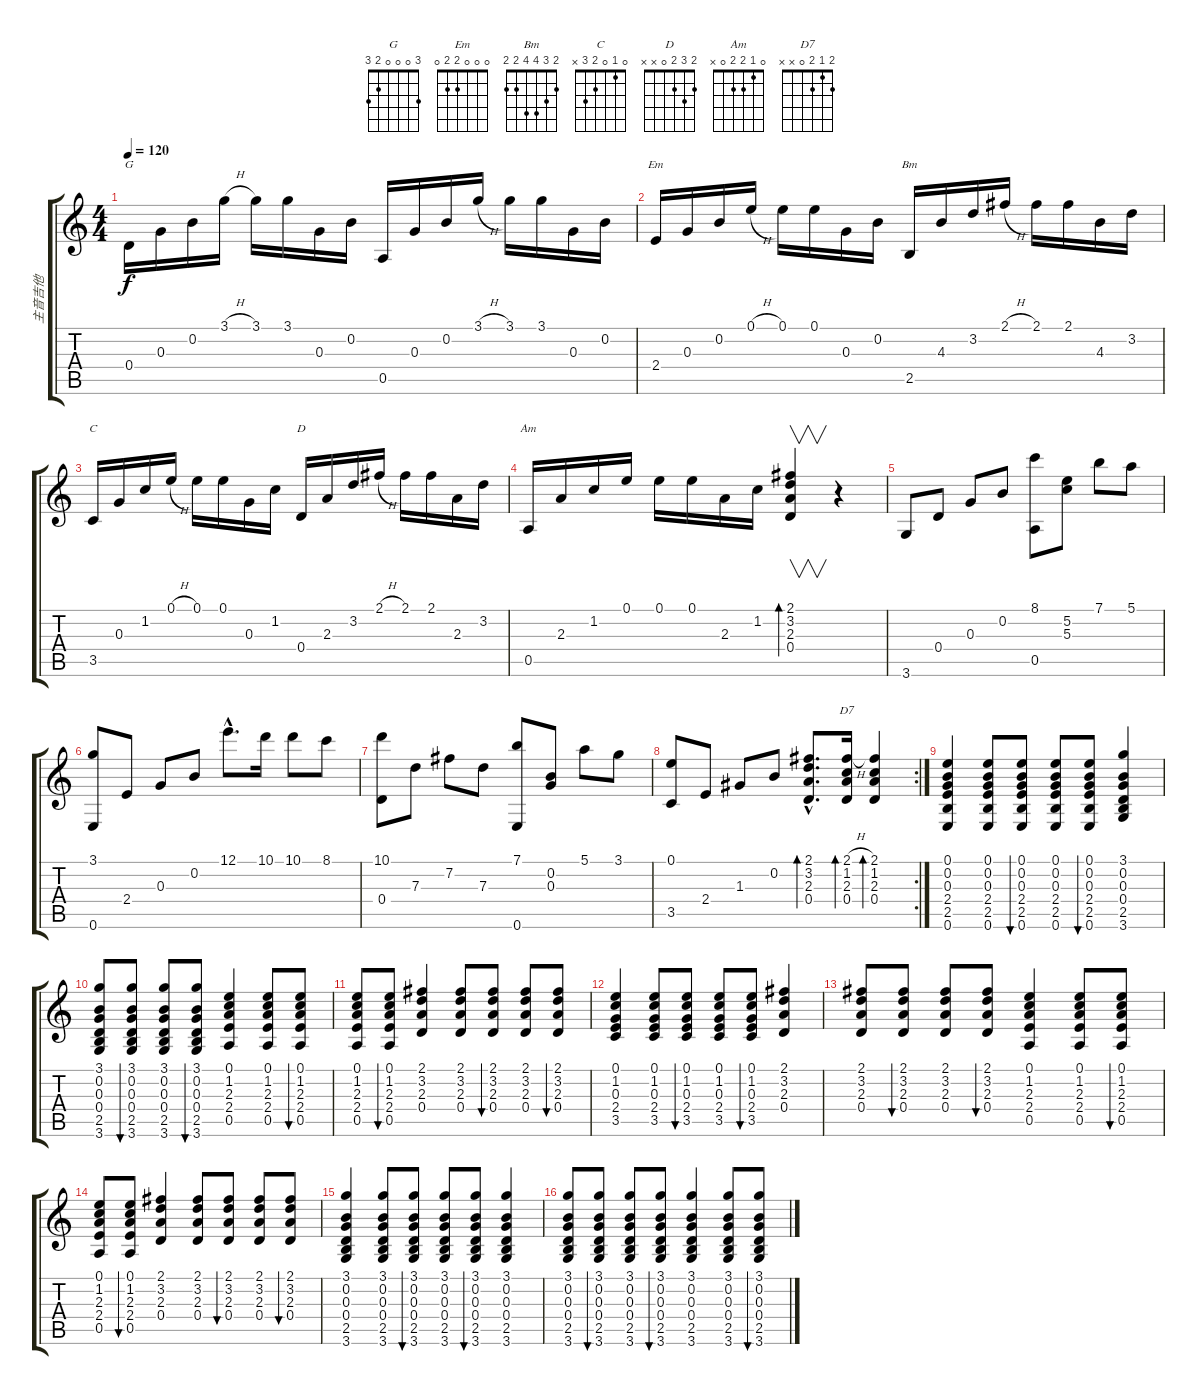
\track ("主音吉他" "主音吉他") {instrument acousticguitarnylon}
\staff {score tabs}
\tuning (E4 B3 G3 D3 A2 E2) {hide}
\chord ("G" 3 0 0 0 2 3)
\chord ("Em" 0 0 0 2 2 0)
\chord ("Bm" 2 3 4 4 2 2)
\chord ("C" 0 1 0 2 3 x)
\chord ("D" 2 3 2 0 x x)
\chord ("Am" 0 1 2 2 0 x)
\chord ("D7" 2 1 2 0 x x)
\ts (4 4)
\tempo 120
\clef g2
\ks c
0.4.16{ch "G" dy f} 0.3.16 0.2.16 3.1{h}.16 3.1.16 3.1.16 0.3.16 0.2.16 0.5.16 0.3.16 0.2.16 3.1{h}.16 3.1.16 3.1.16 0.3.16 0.2.16 |
2.4.16{ch "Em"} 0.3.16 0.2.16 0.1{h}.16 0.1.16 0.1.16 0.3.16 0.2.16 2.5.16{ch "Bm"} 4.3.16 3.2.16 2.1{h}.16 2.1.16 2.1.16 4.3.16 3.2.16 |
3.5.16{ch "C"} 0.3.16 1.2.16 0.1{h}.16 0.1.16 0.1.16 0.3.16 1.2.16 0.4.16{ch "D"} 2.3.16 3.2.16 2.1{h}.16 2.1.16 2.1.16 2.3.16 3.2.16 |
0.5.16{ch "Am"} 2.3.16 1.2.16 0.1.16 0.1.16 0.1.16 2.3.16 1.2.16 (2.1 3.2 2.3 0.4).4{v bd 480} r.4 |
3.6.8 0.4.8 0.3.8 0.2.8 (8.1 0.5).8 (5.2 5.3).8 7.1.8 5.1.8 |
(3.1 0.6).8 2.4.8 0.3.8 0.2.8 12.1{hac}.8{d} 10.1.16 10.1.8 8.1.8 |
(10.1 0.4).8 7.3.8 7.2.8 7.3.8 (7.1 0.6).8 (0.2 0.3).8 5.1.8 3.1.8 |
\rc 2
(0.1 3.5).8 2.4.8 1.3.8 0.2.8 (2.1{hac} 3.2{hac} 2.3{hac} 0.4{hac}).8{d bd 240} (2.1{h} 1.2 2.3 0.4).16{bd 240 ch "D7"} (2.1 1.2 2.3 0.4).4{bd 240} |
(0.1 0.2 0.3 2.4 2.5 0.6).4 (0.1 0.2 0.3 2.4 2.5 0.6).8 (0.1 0.2 0.3 2.4 2.5 0.6).8{bu 240} (0.1 0.2 0.3 2.4 2.5 0.6).8 (0.1 0.2 0.3 2.4 2.5 0.6).8{bu 240} (3.1 0.2 0.3 0.4 2.5 3.6).4 |
(3.1 0.2 0.3 0.4 2.5 3.6).8 (3.1 0.2 0.3 0.4 2.5 3.6).8{bu 240} (3.1 0.2 0.3 0.4 2.5 3.6).8 (3.1 0.2 0.3 0.4 2.5 3.6).8{bu 240} (0.1 1.2 2.3 2.4 0.5).4 (0.1 1.2 2.3 2.4 0.5).8 (0.1 1.2 2.3 2.4 0.5).8{bu 240} |
(0.1 1.2 2.3 2.4 0.5).8 (0.1 1.2 2.3 2.4 0.5).8{bu 240} (2.1 3.2 2.3 0.4).4 (2.1 3.2 2.3 0.4).8 (2.1 3.2 2.3 0.4).8{bu 240} (2.1 3.2 2.3 0.4).8 (2.1 3.2 2.3 0.4).8{bu 240} |
(0.1 1.2 0.3 2.4 3.5).4 (0.1 1.2 0.3 2.4 3.5).8 (0.1 1.2 0.3 2.4 3.5).8{bu 240} (0.1 1.2 0.3 2.4 3.5).8 (0.1 1.2 0.3 2.4 3.5).8{bu 240} (2.1 3.2 2.3 0.4).4 |
(2.1 3.2 2.3 0.4).8 (2.1 3.2 2.3 0.4).8{bu 240} (2.1 3.2 2.3 0.4).8 (2.1 3.2 2.3 0.4).8{bu 240} (0.1 1.2 2.3 2.4 0.5).4 (0.1 1.2 2.3 2.4 0.5).8 (0.1 1.2 2.3 2.4 0.5).8{bu 240} |
(0.1 1.2 2.3 2.4 0.5).8 (0.1 1.2 2.3 2.4 0.5).8{bu 240} (2.1 3.2 2.3 0.4).4 (2.1 3.2 2.3 0.4).8 (2.1 3.2 2.3 0.4).8{bu 240} (2.1 3.2 2.3 0.4).8 (2.1 3.2 2.3 0.4).8{bu 240} |
(3.1 0.2 0.3 0.4 2.5 3.6).4 (3.1 0.2 0.3 0.4 2.5 3.6).8 (3.1 0.2 0.3 0.4 2.5 3.6).8{bu 240} (3.1 0.2 0.3 0.4 2.5 3.6).8 (3.1 0.2 0.3 0.4 2.5 3.6).8{bu 240} (3.1 0.2 0.3 0.4 2.5 3.6).4 |
(3.1 0.2 0.3 0.4 2.5 3.6).8 (3.1 0.2 0.3 0.4 2.5 3.6).8{bu 240} (3.1 0.2 0.3 0.4 2.5 3.6).8 (3.1 0.2 0.3 0.4 2.5 3.6).8{bu 240} (3.1 0.2 0.3 0.4 2.5 3.6).4 (3.1 0.2 0.3 0.4 2.5 3.6).8 (3.1 0.2 0.3 0.4 2.5 3.6).8{bu 240}
